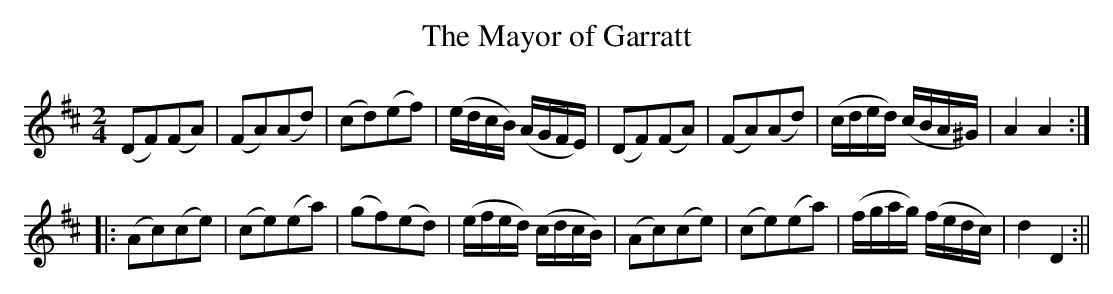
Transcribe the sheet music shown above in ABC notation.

X:1
T:Mayor of Garratt, The
M:2/4
L:1/8
K:D
(DF)(FA) | (FA)(Ad) | (cd)(ef) | (e/d/c/B/) (A/G/F/E/) | (DF)(FA) | (FA)(Ad) | (c/d/e/d/) (c/B/A/^G/) | A2A2 :|
|: (Ac)(ce) | (ce)(ea) | (gf)(ed) | (e/f/e/d/) (c/d/c/B/) | (Ac)(ce) | (ce)(ea) | (f/g/a/g/) (f/e/d/c/) | d2 D2 :||
